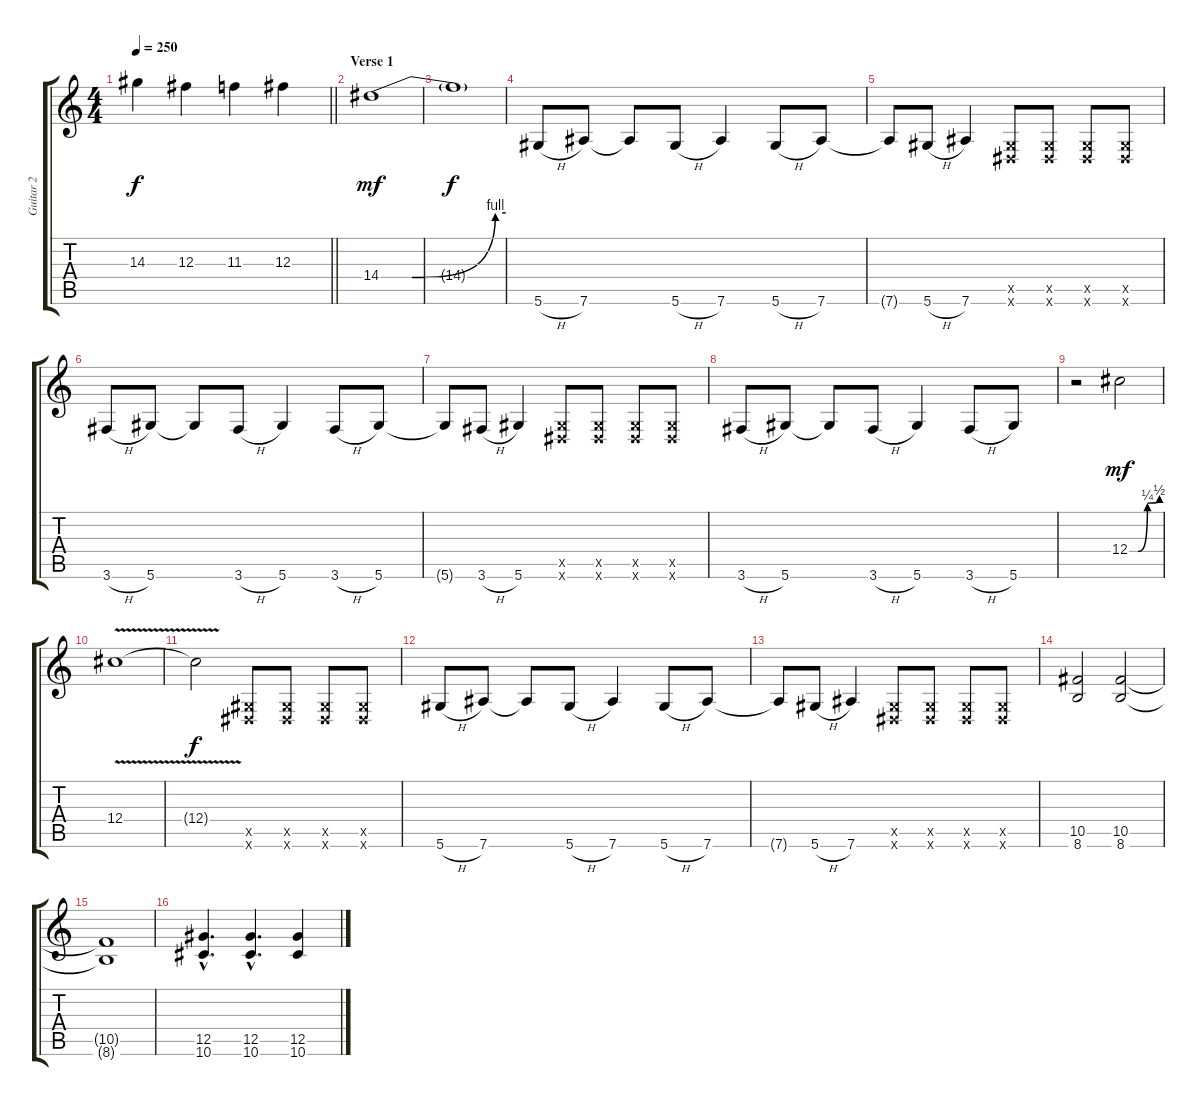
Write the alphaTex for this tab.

\track ("Guitar 2" "Guitar 2") {instrument distortionguitar}
\staff {score tabs}
\tuning (Eb4 Bb3 Gb3 Db3 Ab2 Eb2) {hide}
\ts (4 4)
\tempo 250
\clef g2
\barLineRight lightlight
\ks c
14.3.4{dy f} 12.3.4 11.3.4 12.3.4 |
\section ("" "Verse 1")
14.4{be (custom 0 0 15 0 55 4 60 4)}.1{dy mf} |
14.4{t}.1{dy f} |
5.6{h}.8 7.6.8 7.6{t}.8 5.6{h}.8 7.6.4 5.6{h}.8 7.6.8 |
7.6{t}.8 5.6{h}.8 7.6.4 (0.5{x} 0.6{x}).8 (0.5{x} 0.6{x}).8 (0.5{x} 0.6{x}).8 (0.5{x} 0.6{x}).8 |
3.6{h}.8 5.6.8 5.6{t}.8 3.6{h}.8 5.6.4 3.6{h}.8 5.6.8 |
5.6{t}.8 3.6{h}.8 5.6.4 (0.5{x} 0.6{x}).8 (0.5{x} 0.6{x}).8 (0.5{x} 0.6{x}).8 (0.5{x} 0.6{x}).8 |
3.6{h}.8 5.6.8 5.6{t}.8 3.6{h}.8 5.6.4 3.6{h}.8 5.6.8 |
r.2 12.4{be (custom 0 0 17 0 36 1 60 2)}.2{dy mf} |
12.4{v}.1 |
12.4{t}.2{dy f} (0.5{x} 0.6{x}).8 (0.5{x} 0.6{x}).8 (0.5{x} 0.6{x}).8 (0.5{x} 0.6{x}).8 |
5.6{h}.8 7.6.8 7.6{t}.8 5.6{h}.8 7.6.4 5.6{h}.8 7.6.8 |
7.6{t}.8 5.6{h}.8 7.6.4 (0.5{x} 0.6{x}).8 (0.5{x} 0.6{x}).8 (0.5{x} 0.6{x}).8 (0.5{x} 0.6{x}).8 |
(10.5 8.6).2 (10.5 8.6).2 |
(10.5{t} 8.6{t}).1 |
(12.5{hac} 10.6{hac}).4{d} (12.5{hac} 10.6{hac}).4{d} (12.5 10.6).4
